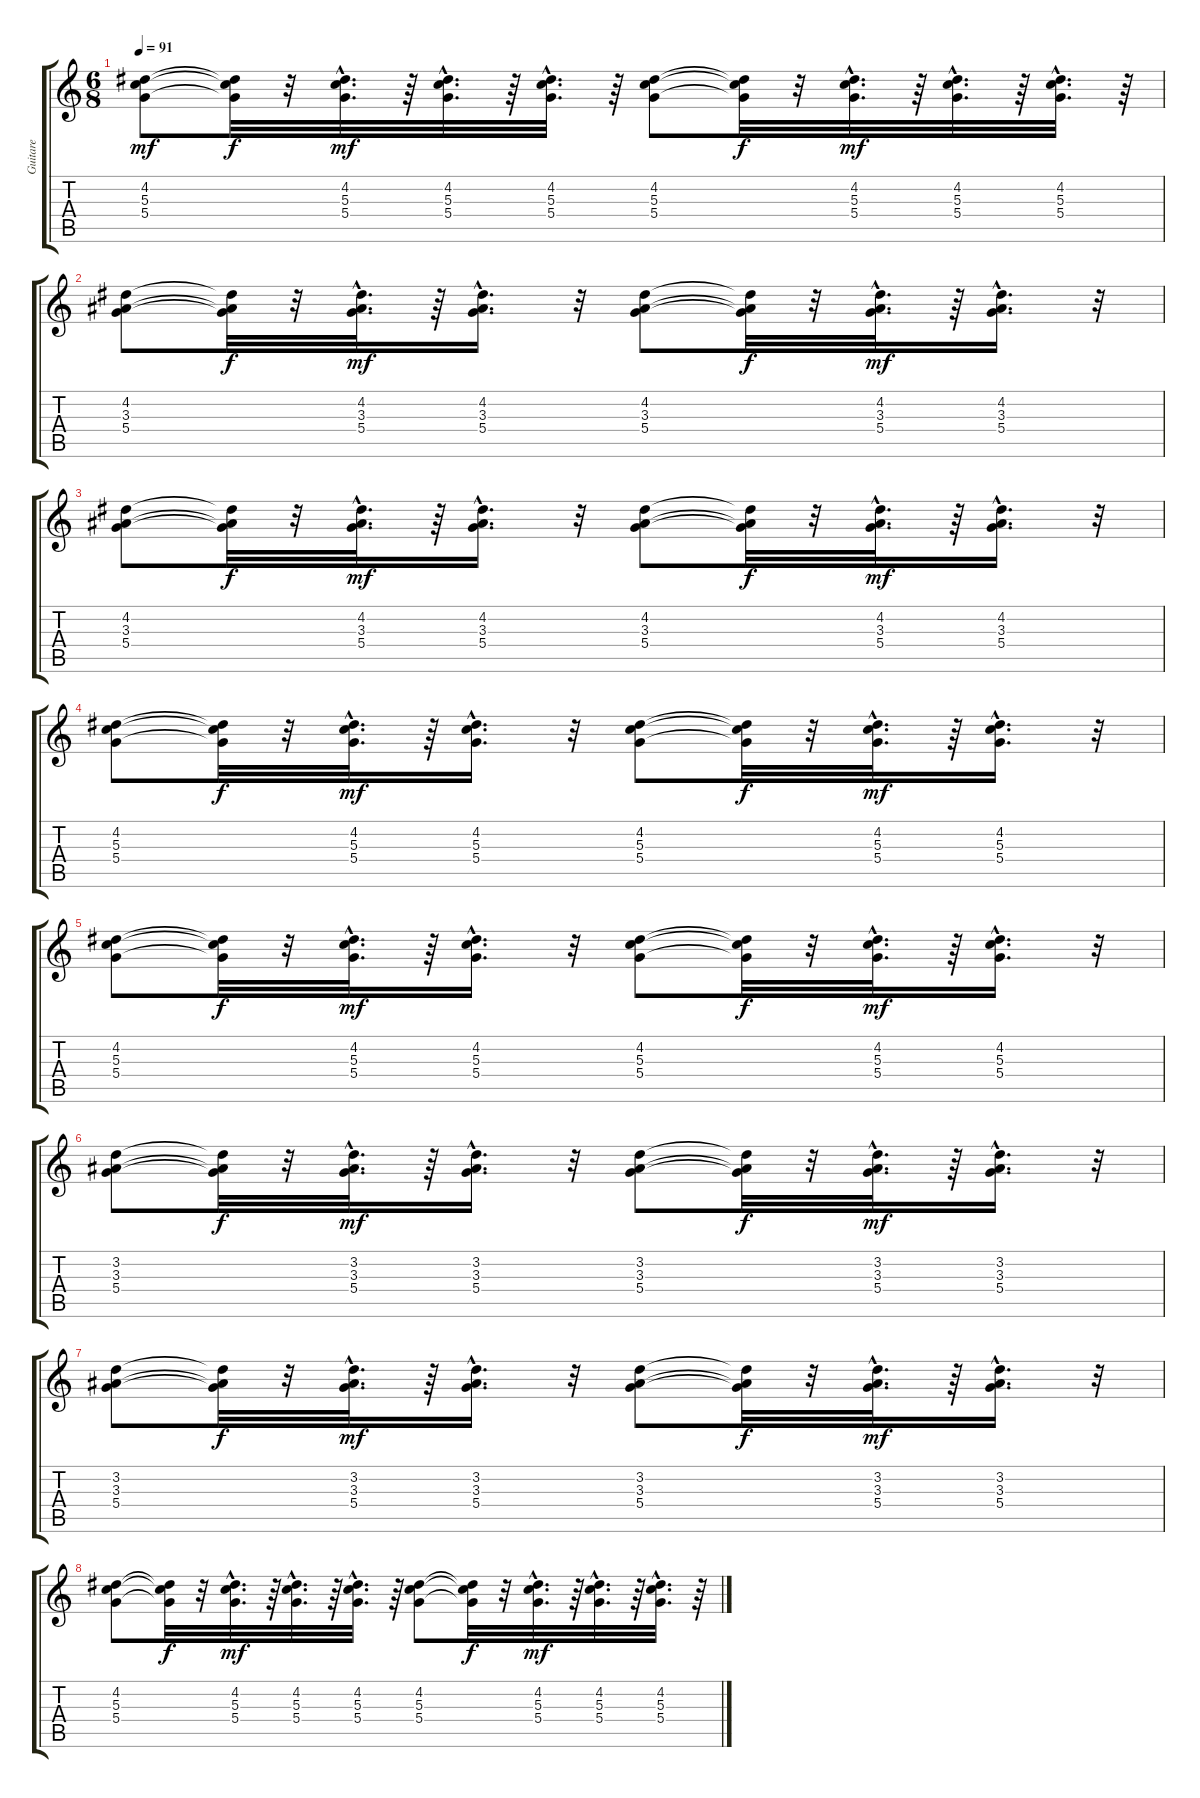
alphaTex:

\track ("Guitare" "Guitare") {instrument acousticguitarnylon}
\staff {score tabs}
\tuning (E4 B3 G3 D3 A2 E2) {hide}
\ts (6 8)
\tempo 91
\clef g2
\ks c
(4.2 5.3 5.4).8{dy mf} (4.2{t} 5.3{t} 5.4{t}).32{dy f} r.32 (4.2{hac} 5.3{hac} 5.4{hac}).32{d dy mf} r.64 (4.2{hac} 5.3{hac} 5.4{hac}).32{d} r.64 (4.2{hac} 5.3{hac} 5.4{hac}).32{d} r.64 (4.2 5.3 5.4).8 (4.2{t} 5.3{t} 5.4{t}).32{dy f} r.32 (4.2{hac} 5.3{hac} 5.4{hac}).32{d dy mf} r.64 (4.2{hac} 5.3{hac} 5.4{hac}).32{d} r.64 (4.2{hac} 5.3{hac} 5.4{hac}).32{d} r.64 |
(4.2 3.3 5.4).8 (4.2{t} 3.3{t} 5.4{t}).32{dy f} r.32 (4.2{hac} 3.3{hac} 5.4{hac}).32{d dy mf} r.64 (4.2{hac} 3.3{hac} 5.4{hac}).16{d} r.32 (4.2 3.3 5.4).8 (4.2{t} 3.3{t} 5.4{t}).32{dy f} r.32 (4.2{hac} 3.3{hac} 5.4{hac}).32{d dy mf} r.64 (4.2{hac} 3.3{hac} 5.4{hac}).16{d} r.32 |
(4.2 3.3 5.4).8 (4.2{t} 3.3{t} 5.4{t}).32{dy f} r.32 (4.2{hac} 3.3{hac} 5.4{hac}).32{d dy mf} r.64 (4.2{hac} 3.3{hac} 5.4{hac}).16{d} r.32 (4.2 3.3 5.4).8 (4.2{t} 3.3{t} 5.4{t}).32{dy f} r.32 (4.2{hac} 3.3{hac} 5.4{hac}).32{d dy mf} r.64 (4.2{hac} 3.3{hac} 5.4{hac}).16{d} r.32 |
(4.2 5.3 5.4).8 (4.2{t} 5.3{t} 5.4{t}).32{dy f} r.32 (4.2{hac} 5.3{hac} 5.4{hac}).32{d dy mf} r.64 (4.2{hac} 5.3{hac} 5.4{hac}).16{d} r.32 (4.2 5.3 5.4).8 (4.2{t} 5.3{t} 5.4{t}).32{dy f} r.32 (4.2{hac} 5.3{hac} 5.4{hac}).32{d dy mf} r.64 (4.2{hac} 5.3{hac} 5.4{hac}).16{d} r.32 |
(4.2 5.3 5.4).8 (4.2{t} 5.3{t} 5.4{t}).32{dy f} r.32 (4.2{hac} 5.3{hac} 5.4{hac}).32{d dy mf} r.64 (4.2{hac} 5.3{hac} 5.4{hac}).16{d} r.32 (4.2 5.3 5.4).8 (4.2{t} 5.3{t} 5.4{t}).32{dy f} r.32 (4.2{hac} 5.3{hac} 5.4{hac}).32{d dy mf} r.64 (4.2{hac} 5.3{hac} 5.4{hac}).16{d} r.32 |
(3.2 3.3 5.4).8 (3.2{t} 3.3{t} 5.4{t}).32{dy f} r.32 (3.2{hac} 3.3{hac} 5.4{hac}).32{d dy mf} r.64 (3.2{hac} 3.3{hac} 5.4{hac}).16{d} r.32 (3.2 3.3 5.4).8 (3.2{t} 3.3{t} 5.4{t}).32{dy f} r.32 (3.2{hac} 3.3{hac} 5.4{hac}).32{d dy mf} r.64 (3.2{hac} 3.3{hac} 5.4{hac}).16{d} r.32 |
(3.2 3.3 5.4).8 (3.2{t} 3.3{t} 5.4{t}).32{dy f} r.32 (3.2{hac} 3.3{hac} 5.4{hac}).32{d dy mf} r.64 (3.2{hac} 3.3{hac} 5.4{hac}).16{d} r.32 (3.2 3.3 5.4).8 (3.2{t} 3.3{t} 5.4{t}).32{dy f} r.32 (3.2{hac} 3.3{hac} 5.4{hac}).32{d dy mf} r.64 (3.2{hac} 3.3{hac} 5.4{hac}).16{d} r.32 |
(4.2 5.3 5.4).8 (4.2{t} 5.3{t} 5.4{t}).32{dy f} r.32 (4.2{hac} 5.3{hac} 5.4{hac}).32{d dy mf} r.64 (4.2{hac} 5.3{hac} 5.4{hac}).32{d} r.64 (4.2{hac} 5.3{hac} 5.4{hac}).32{d} r.64 (4.2 5.3 5.4).8 (4.2{t} 5.3{t} 5.4{t}).32{dy f} r.32 (4.2{hac} 5.3{hac} 5.4{hac}).32{d dy mf} r.64 (4.2{hac} 5.3{hac} 5.4{hac}).32{d} r.64 (4.2{hac} 5.3{hac} 5.4{hac}).32{d} r.64
